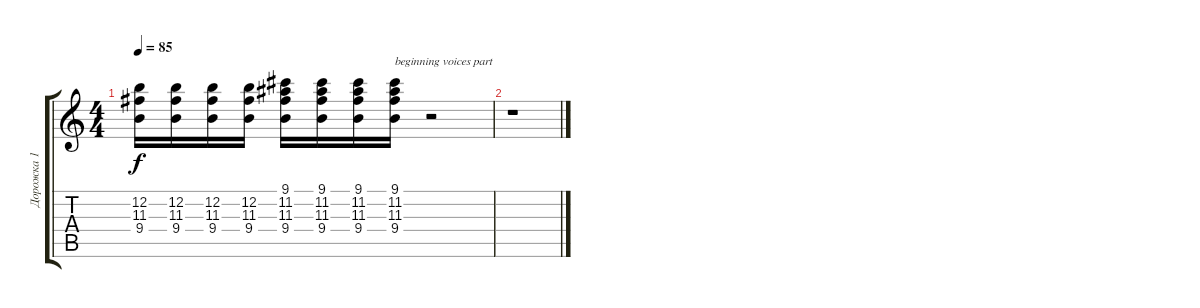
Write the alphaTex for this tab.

\track ("Дорожка 1" "Дорожка 1") {instrument distortionguitar}
\staff {score tabs}
\tuning (E4 B3 G3 D3 A2 E2) {hide}
\ts (4 4)
\tempo 85
\clef g2
\ks c
(12.2 11.3 9.4).16{dy f} (12.2 11.3 9.4).16 (12.2 11.3 9.4).16 (12.2 11.3 9.4).16 (9.1 11.2 11.3 9.4).16 (9.1 11.2 11.3 9.4).16 (9.1 11.2 11.3 9.4).16 (9.1 11.2 11.3 9.4).16{txt "beginning voices part"} r.2 |
r.1
